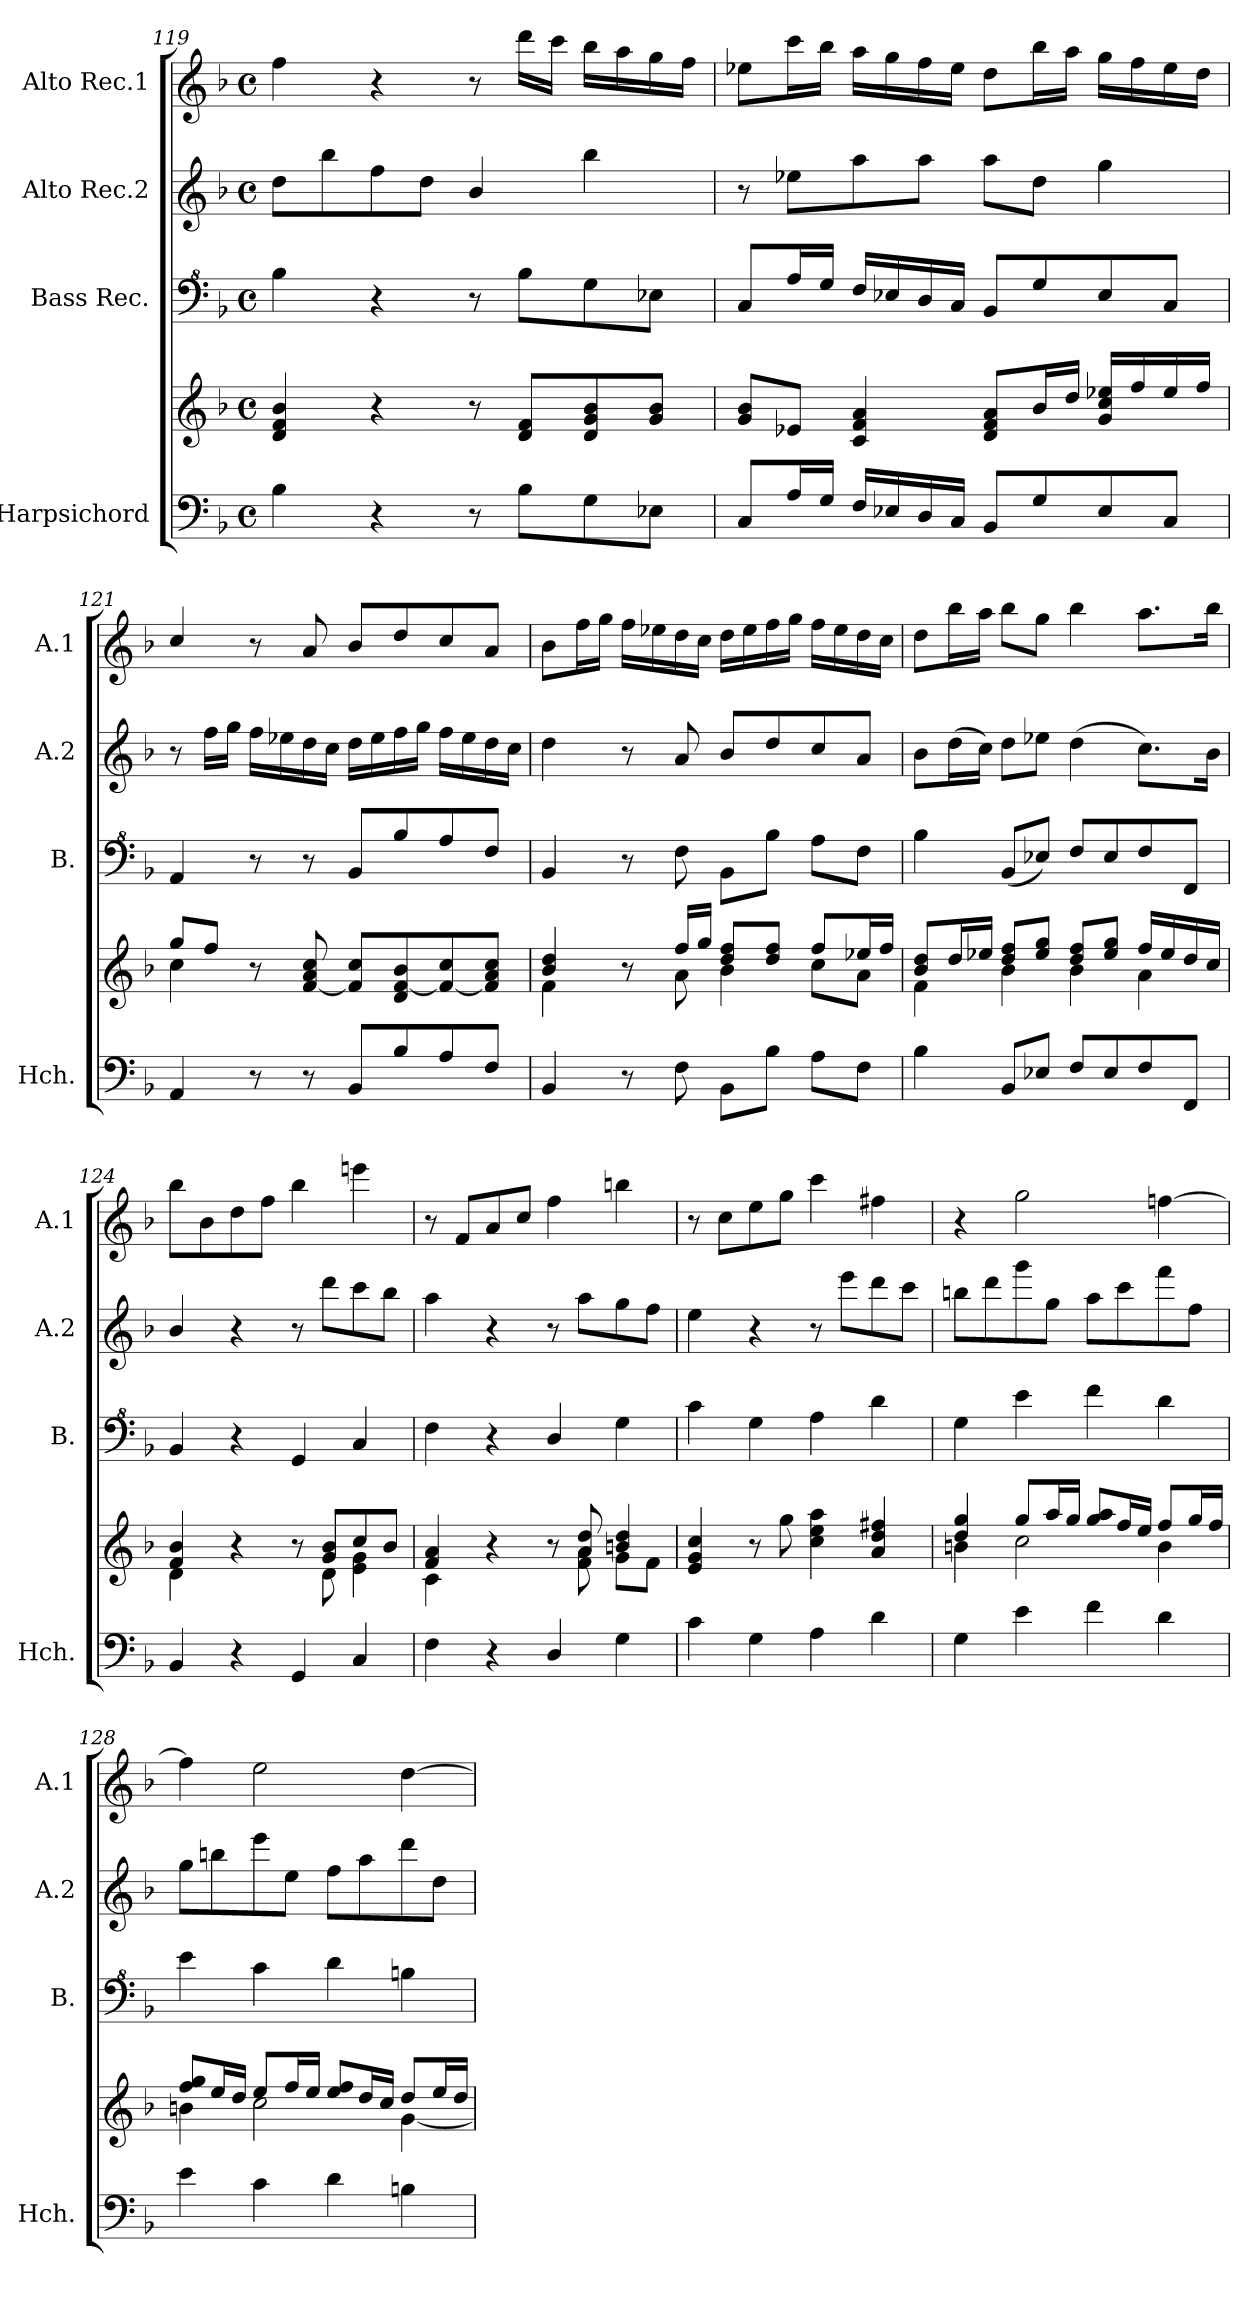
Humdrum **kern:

**kern	**kern	**kern	**kern	**kern
*part4	*part4	*part3	*part2	*part1
*staff5	*staff4	*staff3	*staff2	*staff1
*I"Harpsichord	*	*I"Bass Rec.	*I"Alto Rec.2	*I"Alto Rec.1
*I'Hch.	*	*I'B.	*I'A.2	*I'A.1
*clefF4	*clefG2	*clefF^4	*clefG2	*clefG2
*k[b-]	*k[b-]	*k[b-]	*k[b-]	*k[b-]
*M4/4	*M4/4	*M4/4	*M4/4	*M4/4
*met(c)	*met(c)	*met(c)	*met(c)	*met(c)
=119	=119	=119	=119	=119
4B-\	4d/ 4f/ 4b-/	4b-\	8dd\L	4ff\
.	.	.	8bb-\	.
4r	4r	4r	8ff\	4r
.	.	.	8dd\J	.
8r	8r	8r	4b-/	8r
8B-\L	8d/ 8f/L	8b-\L	.	16ddd\LL
.	.	.	.	16ccc\JJ
8G\	8d/ 8g/ 8b-/	8g\	4bb-\	16bb-\LL
.	.	.	.	16aa\
8E-X\J	8g/ 8b-/J	8e-X\J	.	16gg\
.	.	.	.	16ff\JJ
=120	=120	=120	=120	=120
8C/L	8g/ 8b-/L	8c/L	8r	8ee-X\L
16A/L	8e-X/J	16a/L	8ee-X\L	16ccc\L
16G/JJ	.	16g/JJ	.	16bb-\JJ
16F/LL	4c/ 4f/ 4a/	16f/LL	8aa\	16aa\LL
16E-X/	.	16e-X/	.	16gg\
16D/	.	16d/	8aa\J	16ff\
16C/JJ	.	16c/JJ	.	16ee-\JJ
8BB-/L	8d/ 8f/ 8a/L	8B-/L	8aa\L	8dd\L
8G/	16b-/L	8g/	8dd\J	16bb-\L
.	16dd/JJ	.	.	16aa\JJ
8E-/	16g/ 16cc/ 16ee-X/LL	8e-/	4gg\	16gg\LL
.	16ff/	.	.	16ff\
8C/J	16ee-/	8c/J	.	16ee-\
.	16ff/JJ	.	.	16dd\JJ
=121	=121	=121	=121	=121
*	*^	*	*	*
4AA/	8gg/L	4cc\	4A/	8r	4cc/
.	8ff/J	.	.	16ff\LL	.
.	.	.	.	16gg\JJ	.
8r	8r	2.ryy	8r	16ff\LL	8r
.	.	.	.	16ee-X\	.
8r	[8f/ 8a/ 8cc/	.	8r	16dd\	8a/
.	.	.	.	16cc\JJ	.
8BB-/L	8f/] 8cc/L	.	8B-/L	16dd\LL	8b-/L
.	.	.	.	16ee-\	.
8B-/	8d/ [8f/ 8b-/	.	8b-/	16ff\	8dd/
.	.	.	.	16gg\JJ	.
8A/	8f/_ 8cc/	.	8a/	16ff\LL	8cc/
.	.	.	.	16ee-\	.
8F/J	8f/] 8a/ 8cc/J	.	8f/J	16dd\	8a/J
.	.	.	.	16cc\JJ	.
=122	=122	=122	=122	=122	=122
4BB-/	4b-/ 4dd/	4f\	4B-/	4dd\	8b-\L
.	.	.	.	.	16ff\L
.	.	.	.	.	16gg\JJ
8r	8r	8ryy	8r	8r	16ff\LL
.	.	.	.	.	16ee-X\
8F\	16ff/LL	8a\	8f\	8a/	16dd\
.	16gg/JJ	.	.	.	16cc\JJ
8BB-\L	8dd/ 8ff/L	4b-\	8B-\L	8b-/L	16dd\LL
.	.	.	.	.	16ee-\
8B-\J	8dd/ 8ff/J	.	8b-\J	8dd/	16ff\
.	.	.	.	.	16gg\JJ
8A\L	8ff/L	8cc\L	8a\L	8cc/	16ff\LL
.	.	.	.	.	16ee-\
8F\J	16ee-X/L	8a\J	8f\J	8a/J	16dd\
.	16ff/JJ	.	.	.	16cc\JJ
!!LO:LB:g=z
=123	=123	=123	=123	=123	=123
4B-\	8b-/ 8dd/L	4f\	4b-\	8b-\L	8dd\L
.	16dd/L	.	.	(16dd\L	16bb-\L
.	16ee-X/JJ	.	.	16cc\JJ)	16aa\JJ
8BB-/L	8dd/ 8ff/L	4b-\	(8B-/L	8dd\L	8bb-\L
8E-X/J	8ee-/ 8gg/J	.	8e-X/J)	8ee-X\J	8gg\J
8F/L	8dd/ 8ff/L	4b-\	8f/L	(4dd\	4bb-\
8E-/	8ee-/ 8gg/J	.	8e-/	.	.
8F/	16ff/LL	4a\	8f/	8.cc\L)	8.aa\L
.	16ee-/	.	.	.	.
8FF/J	16dd/	.	8F/J	.	.
.	16cc/JJ	.	.	16b-\Jk	16bb-\Jk
=124	=124	=124	=124	=124	=124
4BB-/	4f/ 4b-/	4d\	4B-/	4b-/	8bb-\L
.	.	.	.	.	8b-\
4r	4r	4.ryy	4r	4r	8dd\
.	.	.	.	.	8ff\J
4GG/	8r	.	4G/	8r	4bb-\
.	8g/ 8b-/L	8d\	.	8ddd\L	.
4C/	8cc/	4e\ 4g\	4c/	8ccc\	4eeen\
.	8b-/J	.	.	8bb-\J	.
=125	=125	=125	=125	=125	=125
4F\	4f/ 4a/	4c\	4f\	4aa\	8r
.	.	.	.	.	8f/L
4r	4r	4.ryy	4r	4r	8a/
.	.	.	.	.	8cc/J
4D/	8r	.	4d/	8r	4ff\
.	8a/ 8dd/	8f\ 8a\	.	8aa\L	.
4G\	4bn/ 4dd/	8g\L	4g\	8gg\	4bbn\
.	.	8f\J	.	8ff\J	.
*	*v	*v	*	*	*
=126	=126	=126	=126	=126
4c\	4e/ 4g/ 4cc/	4cc\	4ee\	8r
.	.	.	.	8cc\L
4G\	8r	4g\	4r	8ee\
.	8gg\	.	.	8gg\J
4A\	4cc\ 4ee\ 4aa\	4a\	8r	4ccc\
.	.	.	8eee\L	.
4d\	4a/ 4dd/ 4ff#X/	4dd\	8ddd\	4ff#X\
.	.	.	8ccc\J	.
=127	=127	=127	=127	=127
*	*^	*	*	*
4G\	4dd/ 4gg/	4bn\	4g\	8bbn\L	4r
.	.	.	.	8ddd\	.
4e\	8gg/L	2cc\	4ee\	8ggg\	2gg\
.	16aa/L	.	.	8gg\J	.
.	16gg/JJ	.	.	.	.
4f\	8gg/ 8aa/L	.	4ff\	8aa\L	.
.	16ff/L	.	.	8ccc\	.
.	16ee/JJ	.	.	.	.
4d\	8ff/L	4b\	4dd\	8fff\	[4ffn\
.	16gg/L	.	.	8ff\J	.
.	16ff/JJ	.	.	.	.
=128	=128	=128	=128	=128	=128
4e\	8ff/ 8gg/L	4bn\	4ee\	8gg\L	4ff\]
.	16ee/L	.	.	8bbn\	.
.	16dd/JJ	.	.	.	.
4c\	8ee/L	2cc\	4cc\	8eee\	2ee\
.	16ff/L	.	.	8ee\J	.
.	16ee/JJ	.	.	.	.
4d\	8ee/ 8ff/L	.	4dd\	8ff\L	.
.	16dd/L	.	.	8aa\	.
.	16cc/JJ	.	.	.	.
4Bn\	8dd/L	[4g\	4bn\	8ddd\	[4dd\
.	16ee/L	.	.	8dd\J	.
.	16dd/JJ	.	.	.	.
*	*v	*v	*	*	*
=	=	=	=	=
*-	*-	*-	*-	*-
